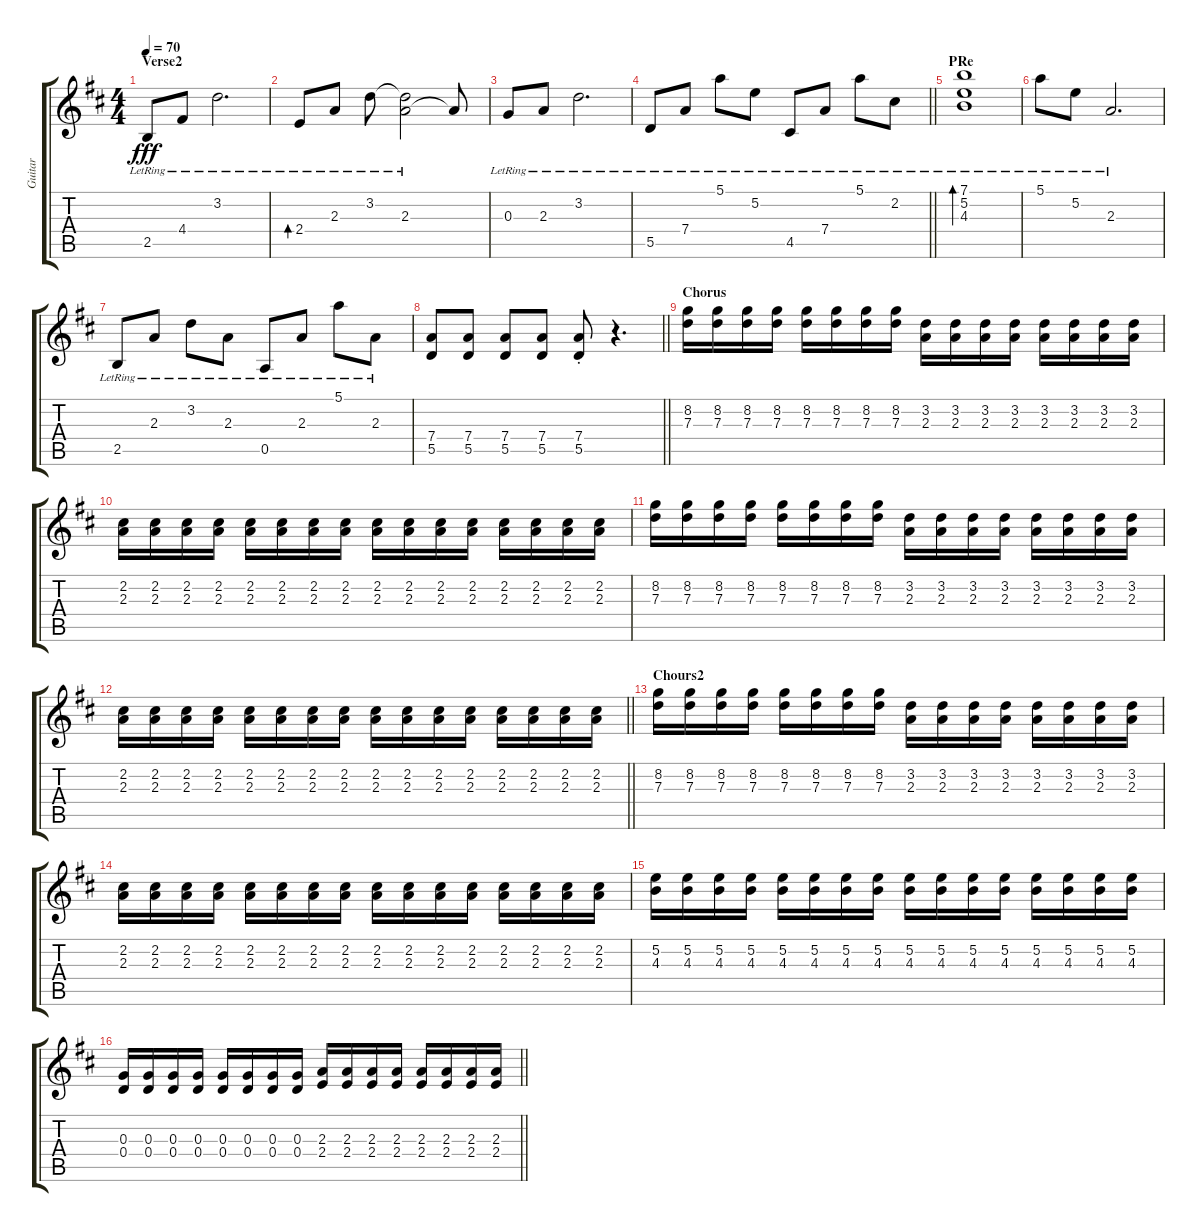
\track ("Guitar" "Guitar") {instrument distortionguitar}
\staff {score tabs}
\tuning (E4 B3 G3 D3 A2 E2) {hide}
\ts (4 4)
\section ("" "Verse2")
\tempo 70
\clef g2
\ks d
2.5{lr}.8{dy fff} 4.4{lr}.8 3.2{lr}.2{d} |
2.4{lr}.8{bd 480} 2.3{lr}.8 3.2{lr}.8 (3.2{t} 2.3{lr}).2 2.3{t}.8 |
0.3{lr}.8 2.3{lr}.8 3.2{lr}.2{d} |
\barLineRight lightlight
5.5{lr}.8 7.4{lr}.8 5.1{lr}.8 5.2{lr}.8 4.5{lr}.8 7.4{lr}.8 5.1{lr}.8 2.2{lr}.8 |
\section ("" "PRe")
(7.1{lr} 5.2{lr} 4.3{lr}).1{bd 120} |
5.1{lr}.8 5.2{lr}.8 2.3{lr}.2{d} |
2.5{lr}.8 2.3{lr}.8 3.2{lr}.8 2.3{lr}.8 0.5{lr}.8 2.3{lr}.8 5.1{lr}.8 2.3{lr}.8 |
\barLineRight lightlight
(7.4 5.5).8 (7.4 5.5).8 (7.4 5.5).8 (7.4 5.5).8 (7.4{st} 5.5{st}).8 r.4{d} |
\section ("" "Chorus")
(8.2 7.3).16 (8.2 7.3).16 (8.2 7.3).16 (8.2 7.3).16 (8.2 7.3).16 (8.2 7.3).16 (8.2 7.3).16 (8.2 7.3).16 (3.2 2.3).16 (3.2 2.3).16 (3.2 2.3).16 (3.2 2.3).16 (3.2 2.3).16 (3.2 2.3).16 (3.2 2.3).16 (3.2 2.3).16 |
(2.2 2.3).16 (2.2 2.3).16 (2.2 2.3).16 (2.2 2.3).16 (2.2 2.3).16 (2.2 2.3).16 (2.2 2.3).16 (2.2 2.3).16 (2.2 2.3).16 (2.2 2.3).16 (2.2 2.3).16 (2.2 2.3).16 (2.2 2.3).16 (2.2 2.3).16 (2.2 2.3).16 (2.2 2.3).16 |
(8.2 7.3).16 (8.2 7.3).16 (8.2 7.3).16 (8.2 7.3).16 (8.2 7.3).16 (8.2 7.3).16 (8.2 7.3).16 (8.2 7.3).16 (3.2 2.3).16 (3.2 2.3).16 (3.2 2.3).16 (3.2 2.3).16 (3.2 2.3).16 (3.2 2.3).16 (3.2 2.3).16 (3.2 2.3).16 |
\barLineRight lightlight
(2.2 2.3).16 (2.2 2.3).16 (2.2 2.3).16 (2.2 2.3).16 (2.2 2.3).16 (2.2 2.3).16 (2.2 2.3).16 (2.2 2.3).16 (2.2 2.3).16 (2.2 2.3).16 (2.2 2.3).16 (2.2 2.3).16 (2.2 2.3).16 (2.2 2.3).16 (2.2 2.3).16 (2.2 2.3).16 |
\section ("" "Chours2")
(8.2 7.3).16 (8.2 7.3).16 (8.2 7.3).16 (8.2 7.3).16 (8.2 7.3).16 (8.2 7.3).16 (8.2 7.3).16 (8.2 7.3).16 (3.2 2.3).16 (3.2 2.3).16 (3.2 2.3).16 (3.2 2.3).16 (3.2 2.3).16 (3.2 2.3).16 (3.2 2.3).16 (3.2 2.3).16 |
(2.2 2.3).16 (2.2 2.3).16 (2.2 2.3).16 (2.2 2.3).16 (2.2 2.3).16 (2.2 2.3).16 (2.2 2.3).16 (2.2 2.3).16 (2.2 2.3).16 (2.2 2.3).16 (2.2 2.3).16 (2.2 2.3).16 (2.2 2.3).16 (2.2 2.3).16 (2.2 2.3).16 (2.2 2.3).16 |
(5.2 4.3).16 (5.2 4.3).16 (5.2 4.3).16 (5.2 4.3).16 (5.2 4.3).16 (5.2 4.3).16 (5.2 4.3).16 (5.2 4.3).16 (5.2 4.3).16 (5.2 4.3).16 (5.2 4.3).16 (5.2 4.3).16 (5.2 4.3).16 (5.2 4.3).16 (5.2 4.3).16 (5.2 4.3).16 |
\barLineRight lightlight
(0.3 0.4).16 (0.3 0.4).16 (0.3 0.4).16 (0.3 0.4).16 (0.3 0.4).16 (0.3 0.4).16 (0.3 0.4).16 (0.3 0.4).16 (2.3 2.4).16 (2.3 2.4).16 (2.3 2.4).16 (2.3 2.4).16 (2.3 2.4).16 (2.3 2.4).16 (2.3 2.4).16 (2.3 2.4).16
